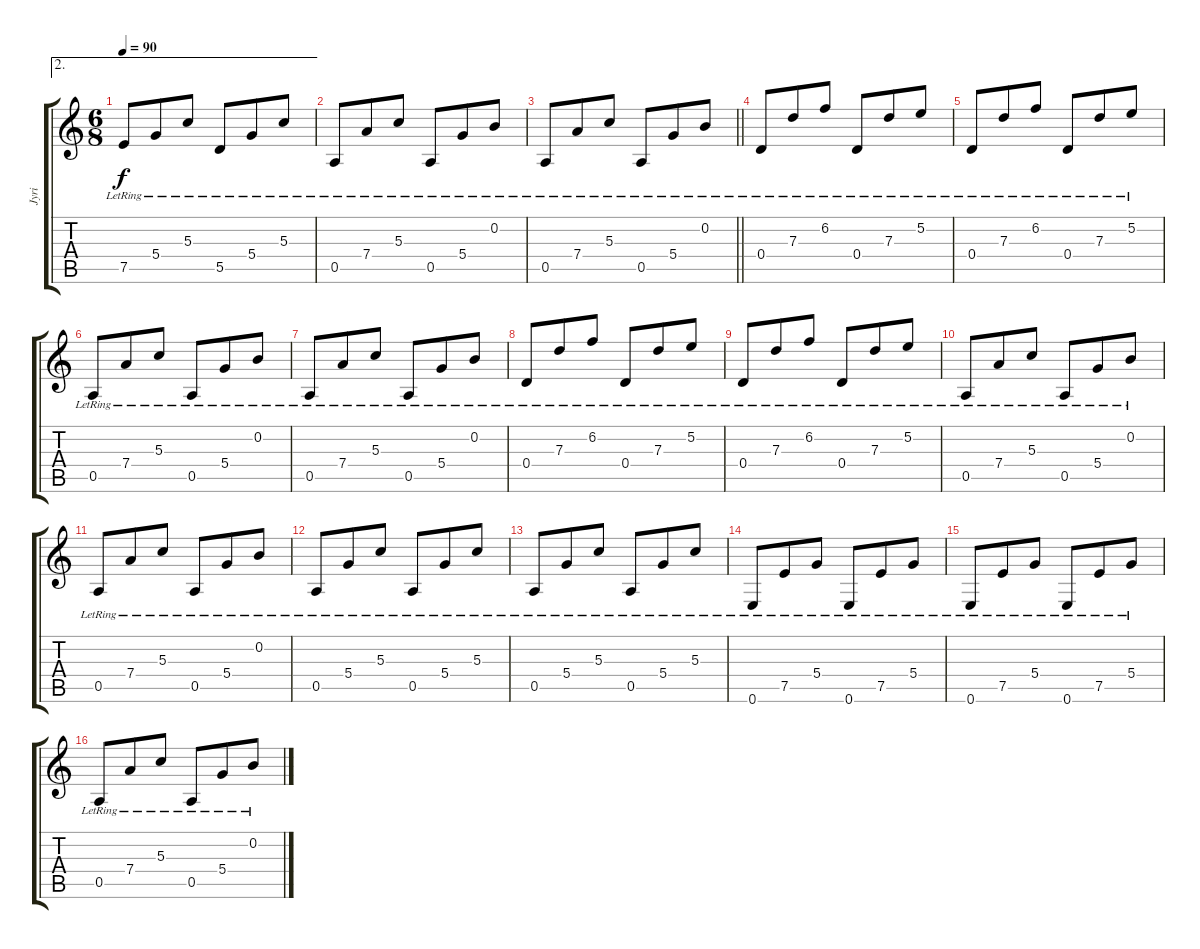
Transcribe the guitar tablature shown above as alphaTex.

\track ("Jyri" "Jyri") {instrument acousticguitarsteel}
\staff {score tabs}
\tuning (E4 B3 G3 D3 A2 E2) {hide}
\ae 2
\ts (6 8)
\tempo 90
\clef g2
\ks c
7.5{lr}.8{dy f} 5.4{lr}.8 5.3{lr}.8 5.5{lr}.8 5.4{lr}.8 5.3{lr}.8 |
0.5{lr}.8 7.4{lr}.8 5.3{lr}.8 0.5{lr}.8 5.4{lr}.8 0.2{lr}.8 |
\barLineRight lightlight
0.5{lr}.8 7.4{lr}.8 5.3{lr}.8 0.5{lr}.8 5.4{lr}.8 0.2{lr}.8 |
0.4{lr}.8 7.3{lr}.8 6.2{lr}.8 0.4{lr}.8 7.3{lr}.8 5.2{lr}.8 |
0.4{lr}.8 7.3{lr}.8 6.2{lr}.8 0.4{lr}.8 7.3{lr}.8 5.2{lr}.8 |
0.5{lr}.8 7.4{lr}.8 5.3{lr}.8 0.5{lr}.8 5.4{lr}.8 0.2{lr}.8 |
0.5{lr}.8 7.4{lr}.8 5.3{lr}.8 0.5{lr}.8 5.4{lr}.8 0.2{lr}.8 |
0.4{lr}.8 7.3{lr}.8 6.2{lr}.8 0.4{lr}.8 7.3{lr}.8 5.2{lr}.8 |
0.4{lr}.8 7.3{lr}.8 6.2{lr}.8 0.4{lr}.8 7.3{lr}.8 5.2{lr}.8 |
0.5{lr}.8 7.4{lr}.8 5.3{lr}.8 0.5{lr}.8 5.4{lr}.8 0.2{lr}.8 |
0.5{lr}.8 7.4{lr}.8 5.3{lr}.8 0.5{lr}.8 5.4{lr}.8 0.2{lr}.8 |
0.5{lr}.8 5.4{lr}.8 5.3{lr}.8 0.5{lr}.8 5.4{lr}.8 5.3{lr}.8 |
0.5{lr}.8 5.4{lr}.8 5.3{lr}.8 0.5{lr}.8 5.4{lr}.8 5.3{lr}.8 |
0.6{lr}.8 7.5{lr}.8 5.4{lr}.8 0.6{lr}.8 7.5{lr}.8 5.4{lr}.8 |
0.6{lr}.8 7.5{lr}.8 5.4{lr}.8 0.6{lr}.8 7.5{lr}.8 5.4{lr}.8 |
0.5{lr}.8 7.4{lr}.8 5.3{lr}.8 0.5{lr}.8 5.4{lr}.8 0.2{lr}.8
